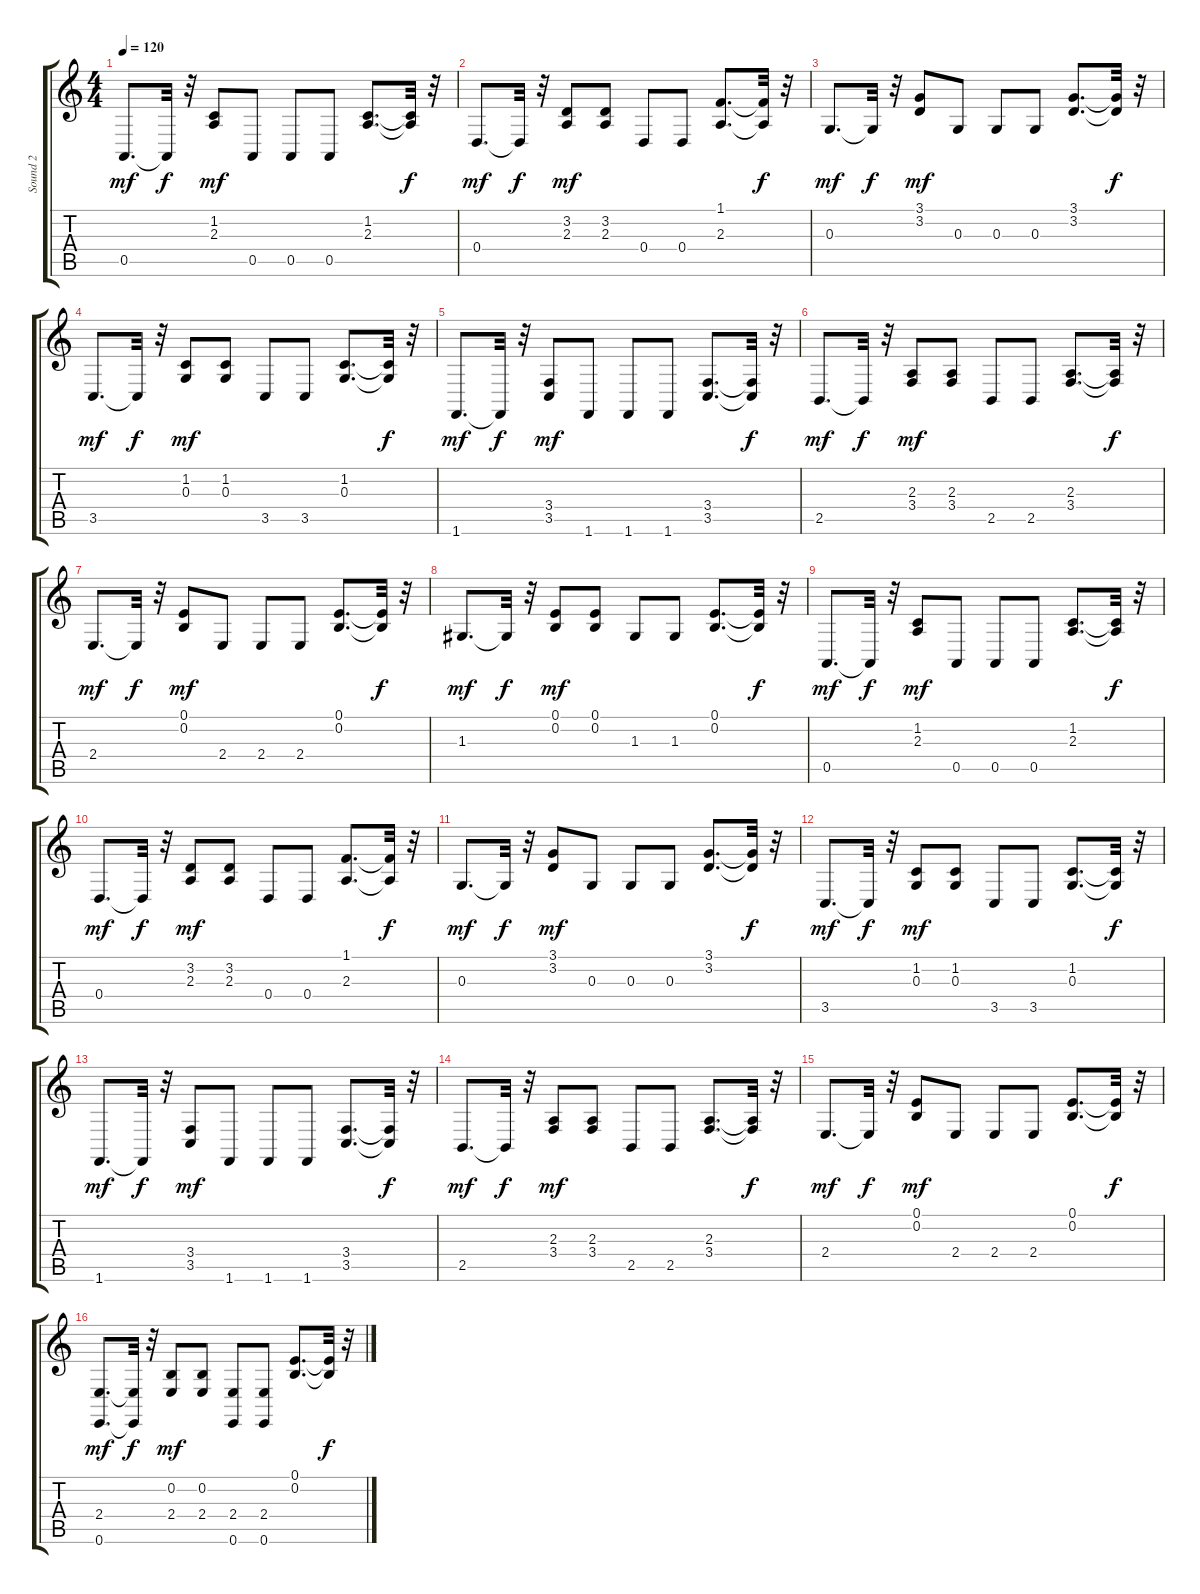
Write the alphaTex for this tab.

\track ("Sound 2" "Sound 2") {instrument acousticgrandpiano}
\staff {score tabs}
\tuning (E4 B3 G3 D3 A2 E2) {hide}
\ts (4 4)
\tempo 120
\clef g2
\ks c
0.5.8{d dy mf} 0.5{t}.32{dy f} r.32 (1.2 2.3).8{dy mf} 0.5.8 0.5.8 0.5.8 (1.2 2.3).8{d} (1.2{t} 2.3{t}).32{dy f} r.32 |
0.4.8{d dy mf} 0.4{t}.32{dy f} r.32 (3.2 2.3).8{dy mf} (3.2 2.3).8 0.4.8 0.4.8 (1.1 2.3).8{d} (1.1{t} 2.3{t}).32{dy f} r.32 |
0.3.8{d dy mf} 0.3{t}.32{dy f} r.32 (3.1 3.2).8{dy mf} 0.3.8 0.3.8 0.3.8 (3.1 3.2).8{d} (3.1{t} 3.2{t}).32{dy f} r.32 |
3.5.8{d dy mf} 3.5{t}.32{dy f} r.32 (1.2 0.3).8{dy mf} (1.2 0.3).8 3.5.8 3.5.8 (1.2 0.3).8{d} (1.2{t} 0.3{t}).32{dy f} r.32 |
1.6.8{d dy mf} 1.6{t}.32{dy f} r.32 (3.4 3.5).8{dy mf} 1.6.8 1.6.8 1.6.8 (3.4 3.5).8{d} (3.4{t} 3.5{t}).32{dy f} r.32 |
2.5.8{d dy mf} 2.5{t}.32{dy f} r.32 (2.3 3.4).8{dy mf} (2.3 3.4).8 2.5.8 2.5.8 (2.3 3.4).8{d} (2.3{t} 3.4{t}).32{dy f} r.32 |
2.4.8{d dy mf} 2.4{t}.32{dy f} r.32 (0.1 0.2).8{dy mf} 2.4.8 2.4.8 2.4.8 (0.1 0.2).8{d} (0.1{t} 0.2{t}).32{dy f} r.32 |
1.3.8{d dy mf} 1.3{t}.32{dy f} r.32 (0.1 0.2).8{dy mf} (0.1 0.2).8 1.3.8 1.3.8 (0.1 0.2).8{d} (0.1{t} 0.2{t}).32{dy f} r.32 |
0.5.8{d dy mf} 0.5{t}.32{dy f} r.32 (1.2 2.3).8{dy mf} 0.5.8 0.5.8 0.5.8 (1.2 2.3).8{d} (1.2{t} 2.3{t}).32{dy f} r.32 |
0.4.8{d dy mf} 0.4{t}.32{dy f} r.32 (3.2 2.3).8{dy mf} (3.2 2.3).8 0.4.8 0.4.8 (1.1 2.3).8{d} (1.1{t} 2.3{t}).32{dy f} r.32 |
0.3.8{d dy mf} 0.3{t}.32{dy f} r.32 (3.1 3.2).8{dy mf} 0.3.8 0.3.8 0.3.8 (3.1 3.2).8{d} (3.1{t} 3.2{t}).32{dy f} r.32 |
3.5.8{d dy mf} 3.5{t}.32{dy f} r.32 (1.2 0.3).8{dy mf} (1.2 0.3).8 3.5.8 3.5.8 (1.2 0.3).8{d} (1.2{t} 0.3{t}).32{dy f} r.32 |
1.6.8{d dy mf} 1.6{t}.32{dy f} r.32 (3.4 3.5).8{dy mf} 1.6.8 1.6.8 1.6.8 (3.4 3.5).8{d} (3.4{t} 3.5{t}).32{dy f} r.32 |
2.5.8{d dy mf} 2.5{t}.32{dy f} r.32 (2.3 3.4).8{dy mf} (2.3 3.4).8 2.5.8 2.5.8 (2.3 3.4).8{d} (2.3{t} 3.4{t}).32{dy f} r.32 |
2.4.8{d dy mf} 2.4{t}.32{dy f} r.32 (0.1 0.2).8{dy mf} 2.4.8 2.4.8 2.4.8 (0.1 0.2).8{d} (0.1{t} 0.2{t}).32{dy f} r.32 |
(2.4 0.6).8{d dy mf} (2.4{t} 0.6{t}).32{dy f} r.32 (0.2 2.4).8{dy mf} (0.2 2.4).8 (2.4 0.6).8 (2.4 0.6).8 (0.1 0.2).8{d} (0.1{t} 0.2{t}).32{dy f} r.32
